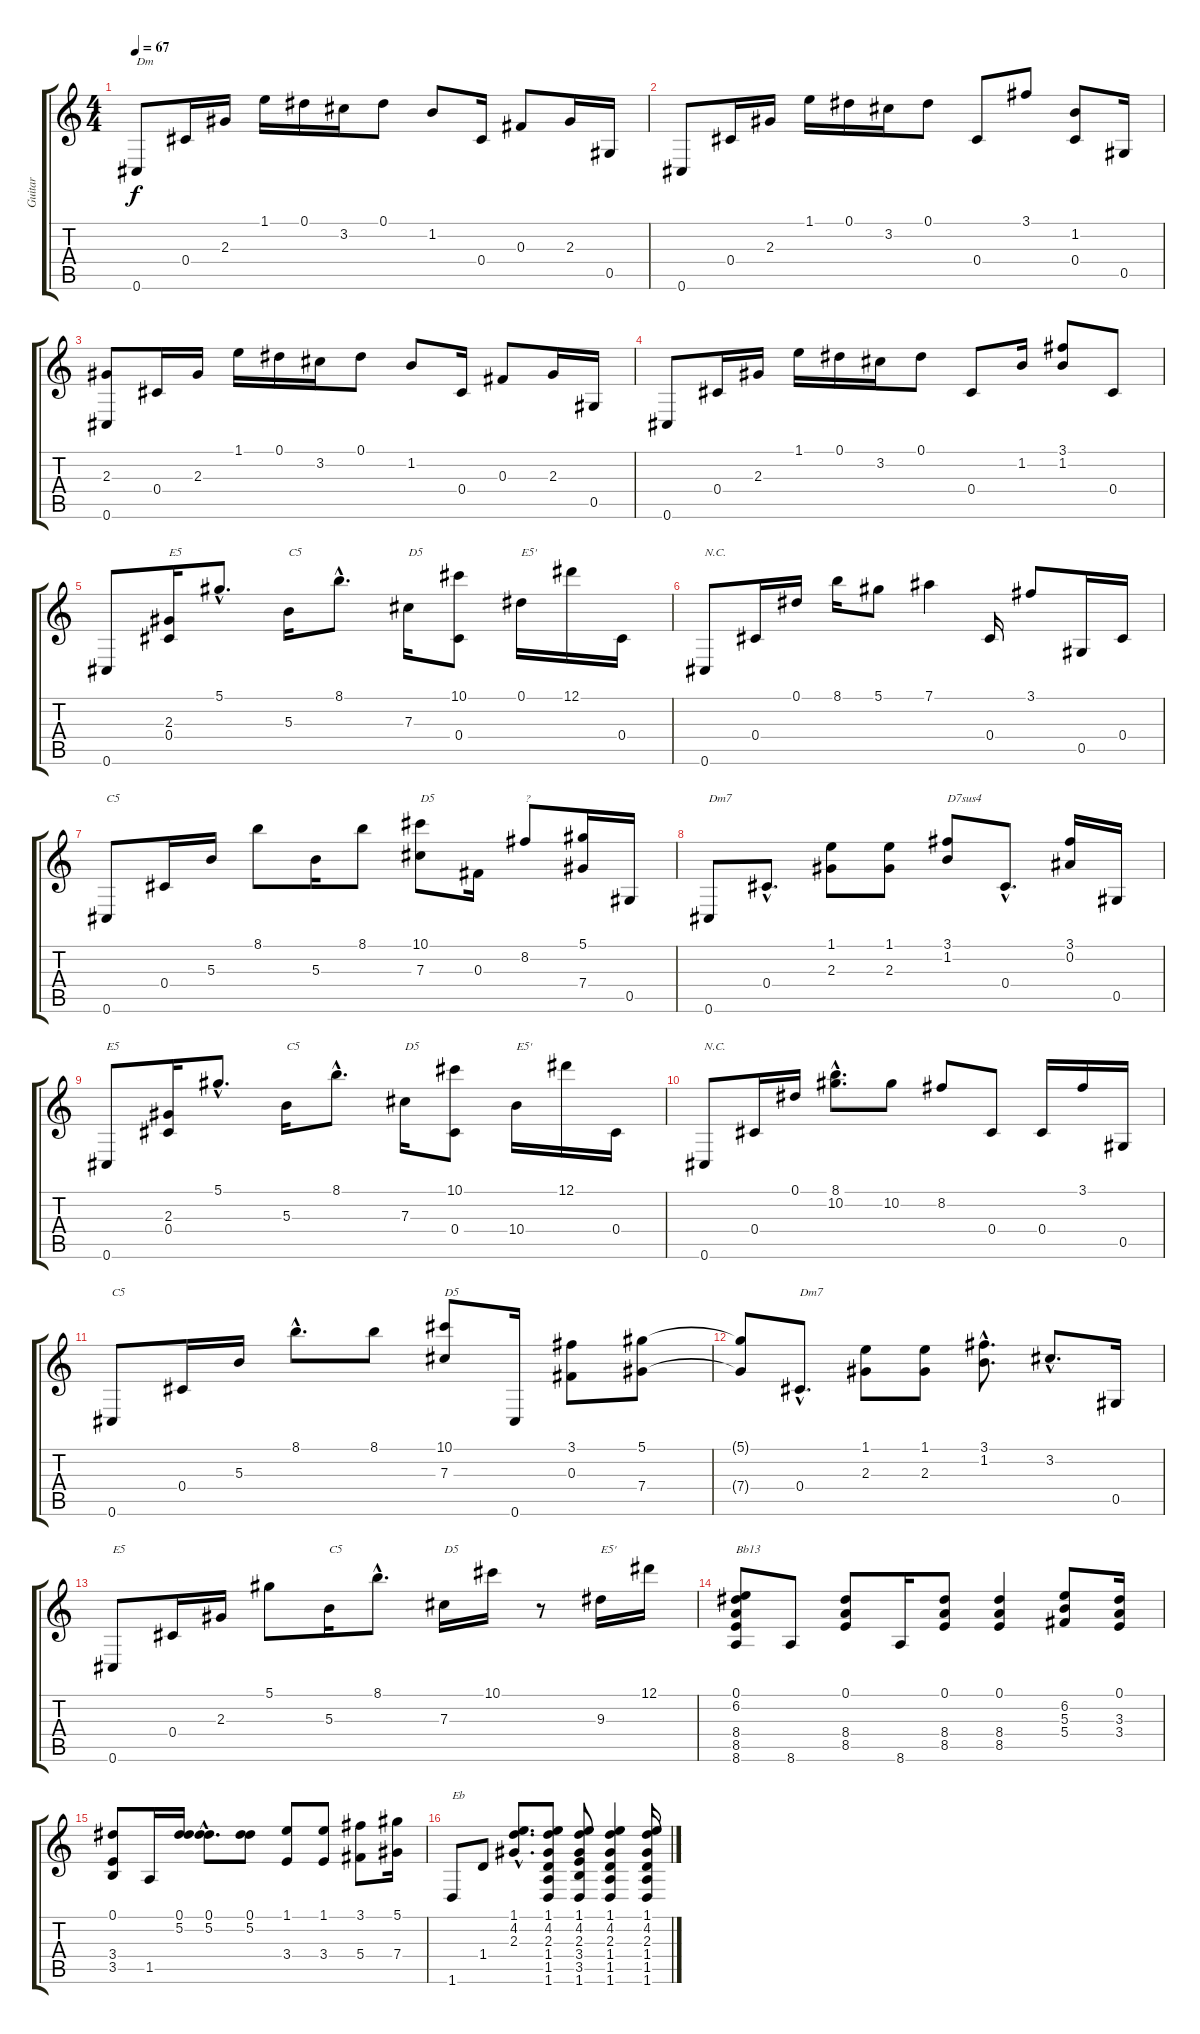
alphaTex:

\track ("Guitar" "Guitar") {instrument acousticguitarnylon}
\staff {score tabs}
\tuning (Eb4 Bb3 Gb3 Db3 Ab2 Db2) {hide}
\ts (4 4)
\tempo 67
\clef g2
\ks c
0.6.8{txt "Dm" dy f instrument acousticguitarnylon} 0.4.16 2.3.16 1.1.16 0.1.16 3.2.16 0.1.8 1.2.8 0.4.16 0.3.8 2.3.16 0.5.16 |
0.6.8 0.4.16 2.3.16 1.1.16 0.1.16 3.2.16 0.1.8 0.4.8 3.1.8 (1.2 0.4).8 0.5.16 |
(2.3 0.6).8 0.4.16 2.3.16 1.1.16 0.1.16 3.2.16 0.1.8 1.2.8 0.4.16 0.3.8 2.3.16 0.5.16 |
0.6.8 0.4.16 2.3.16 1.1.16 0.1.16 3.2.16 0.1.8 0.4.8 1.2.16 (3.1 1.2).8 0.4.8 |
0.6.8 (2.3 0.4).16{txt "E5"} 5.1{hac}.8{d} 5.3.16{txt "C5"} 8.1{hac}.8{d} 7.3.16{txt "D5"} (10.1 0.4).8 0.1.16{txt "E5'"} 12.1.16 0.4.16 |
0.6.8{txt "N.C."} 0.4.16 0.1.16 8.1.16 5.1.8 7.1.4 0.4.16 3.1.8 0.5.16 0.4.16 |
0.6.8{txt "C5"} 0.4.16 5.3.16 8.1.8 5.3.16 8.1.8 (10.1 7.3).8{txt "D5"} 0.3.16 8.2.8{txt "?"} (5.1 7.4).16 0.5.16 |
0.6.8{txt "Dm7"} 0.4{hac}.8{d} (1.1 2.3).8 (1.1 2.3).8 (3.1 1.2).8{txt "D7sus4"} 0.4{hac}.8{d} (3.1 0.2).16 0.5.16 |
0.6.8{txt "E5"} (2.3 0.4).16 5.1{hac}.8{d} 5.3.16{txt "C5"} 8.1{hac}.8{d} 7.3.16{txt "D5"} (10.1 0.4).8 10.4.16{txt "E5'"} 12.1.16 0.4.16 |
0.6.8{txt "N.C."} 0.4.16 0.1.16 (8.1{hac} 10.2{hac}).8{d} 10.2.8 8.2.8 0.4.8 0.4.16 3.1.16 0.5.16 |
0.6.8{txt "C5"} 0.4.16 5.3.16 8.1{hac}.8{d} 8.1.8 (10.1 7.3).8{txt "D5"} 0.6.16 (3.1 0.3).8 (5.1 7.4).8 |
(5.1{t} 7.4{t}).8 0.4{hac}.8{d txt "Dm7"} (1.1 2.3).8 (1.1 2.3).8 (3.1{hac} 1.2{hac}).8{d} 3.2{hac}.8{d} 0.5.16 |
0.6.8{txt "E5"} 0.4.16 2.3.16 5.1.8 5.3.16{txt "C5"} 8.1{hac}.8{d} 7.3.16{txt "D5"} 10.1.16 r.8 9.3.16{txt "E5'"} 12.1.16 |
(0.1 6.2 8.4 8.5 8.6).8{txt "Bb13"} 8.6.8 (0.1 8.4 8.5).8 8.6.16 (0.1 8.4 8.5).8 (0.1 8.4 8.5).4 (6.2 5.3 5.4).8 (0.1 3.3 3.4).16 |
(0.1 3.4 3.5).8 1.5.16 (0.1 5.2).16 (0.1{hac} 5.2{hac}).8{d} (0.1 5.2).8 (1.1 3.4).8 (1.1 3.4).8 (3.1 5.4).8 (5.1 7.4).16 |
1.6.8{txt "Eb"} 1.4.8 (1.1{hac} 4.2{hac} 2.3{hac}).8{d} (1.1 4.2 2.3 1.4 1.5 1.6).8 (1.1 4.2 2.3 3.4 3.5 1.6).8 (1.1 4.2 2.3 1.4 1.5 1.6).4 (1.1 4.2 2.3 1.4 1.5 1.6).16
